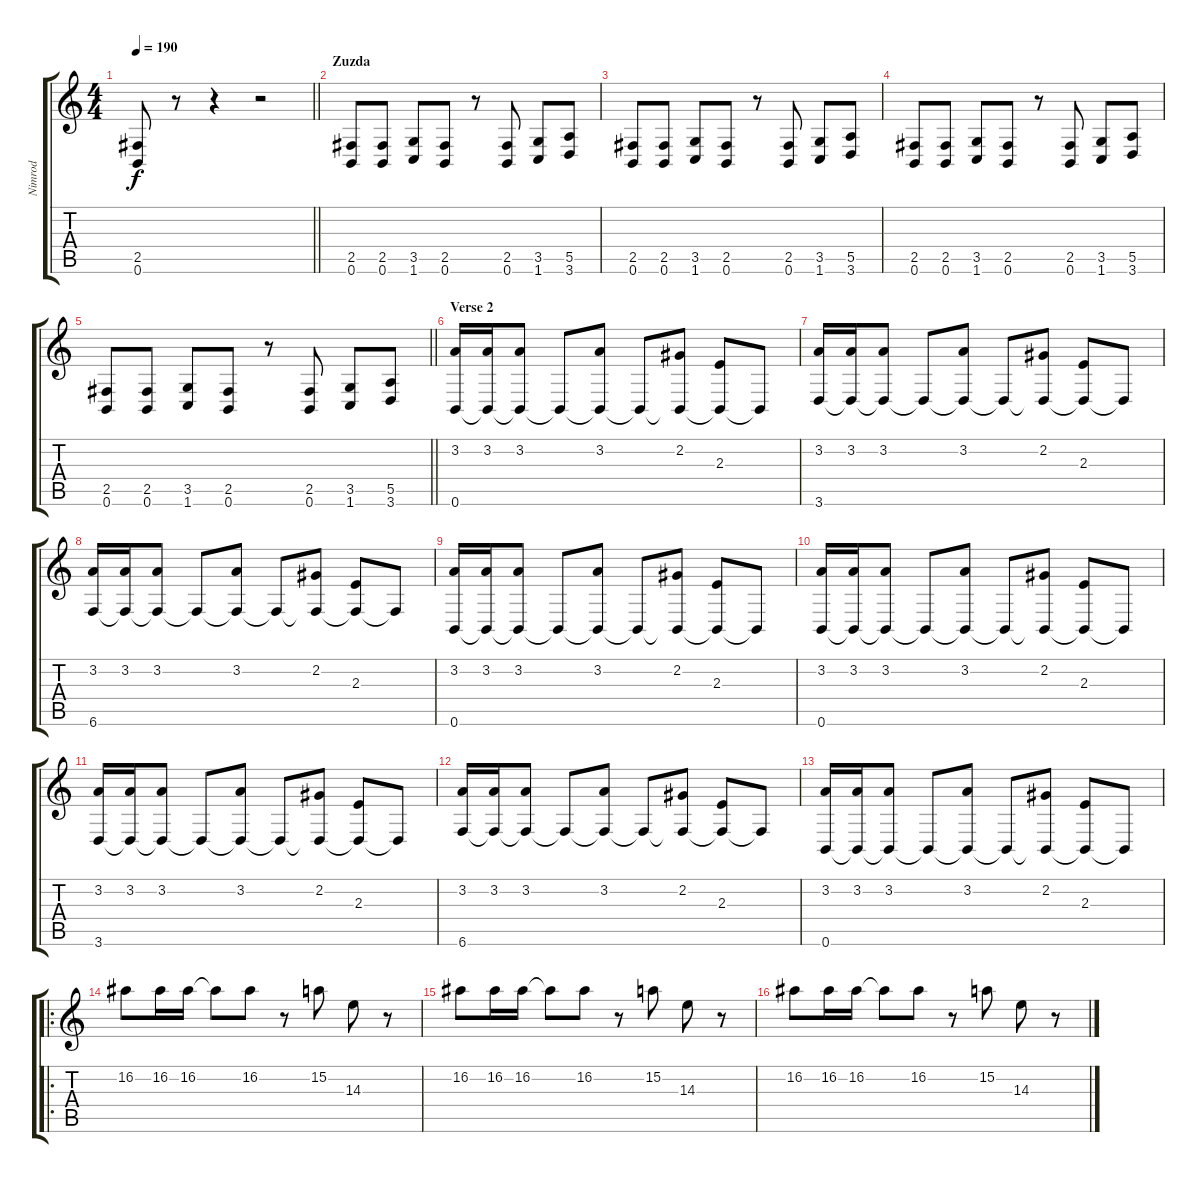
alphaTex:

\track ("Nimrod" "Nimrod") {instrument distortionguitar}
\staff {score tabs}
\tuning (B3 Gb3 D3 A2 E2 B1) {hide}
\ts (4 4)
\tempo 190
\clef g2
\barLineRight lightlight
\ks c
(2.5 0.6).8{dy f} r.8 r.4 r.2 |
\section ("" "Zuzda")
(2.5 0.6).8 (2.5 0.6).8 (3.5 1.6).8 (2.5 0.6).8 r.8 (2.5 0.6).8 (3.5 1.6).8 (5.5 3.6).8 |
(2.5 0.6).8 (2.5 0.6).8 (3.5 1.6).8 (2.5 0.6).8 r.8 (2.5 0.6).8 (3.5 1.6).8 (5.5 3.6).8 |
(2.5 0.6).8 (2.5 0.6).8 (3.5 1.6).8 (2.5 0.6).8 r.8 (2.5 0.6).8 (3.5 1.6).8 (5.5 3.6).8 |
\barLineRight lightlight
(2.5 0.6).8 (2.5 0.6).8 (3.5 1.6).8 (2.5 0.6).8 r.8 (2.5 0.6).8 (3.5 1.6).8 (5.5 3.6).8 |
\section ("" "Verse 2")
(3.2 0.6).16 (3.2 0.6{t}).16 (3.2 0.6{t}).8 0.6{t}.8 (3.2 0.6{t}).8 0.6{t}.8 (2.2 0.6{t}).8 (2.3 0.6{t}).8 0.6{t}.8 |
(3.2 3.6).16 (3.2 3.6{t}).16 (3.2 3.6{t}).8 3.6{t}.8 (3.2 3.6{t}).8 3.6{t}.8 (2.2 3.6{t}).8 (2.3 3.6{t}).8 3.6{t}.8 |
(3.2 6.6).16 (3.2 6.6{t}).16 (3.2 6.6{t}).8 6.6{t}.8 (3.2 6.6{t}).8 6.6{t}.8 (2.2 6.6{t}).8 (2.3 6.6{t}).8 6.6{t}.8 |
(3.2 0.6).16 (3.2 0.6{t}).16 (3.2 0.6{t}).8 0.6{t}.8 (3.2 0.6{t}).8 0.6{t}.8 (2.2 0.6{t}).8 (2.3 0.6{t}).8 0.6{t}.8 |
(3.2 0.6).16 (3.2 0.6{t}).16 (3.2 0.6{t}).8 0.6{t}.8 (3.2 0.6{t}).8 0.6{t}.8 (2.2 0.6{t}).8 (2.3 0.6{t}).8 0.6{t}.8 |
(3.2 3.6).16 (3.2 3.6{t}).16 (3.2 3.6{t}).8 3.6{t}.8 (3.2 3.6{t}).8 3.6{t}.8 (2.2 3.6{t}).8 (2.3 3.6{t}).8 3.6{t}.8 |
(3.2 6.6).16 (3.2 6.6{t}).16 (3.2 6.6{t}).8 6.6{t}.8 (3.2 6.6{t}).8 6.6{t}.8 (2.2 6.6{t}).8 (2.3 6.6{t}).8 6.6{t}.8 |
(3.2 0.6).16 (3.2 0.6{t}).16 (3.2 0.6{t}).8 0.6{t}.8 (3.2 0.6{t}).8 0.6{t}.8 (2.2 0.6{t}).8 (2.3 0.6{t}).8 0.6{t}.8 |
\ro
16.2.8 16.2.16 16.2.16 16.2{t}.8 16.2.8 r.8 15.2.8 14.3.8 r.8 |
16.2.8 16.2.16 16.2.16 16.2{t}.8 16.2.8 r.8 15.2.8 14.3.8 r.8 |
16.2.8 16.2.16 16.2.16 16.2{t}.8 16.2.8 r.8 15.2.8 14.3.8 r.8
